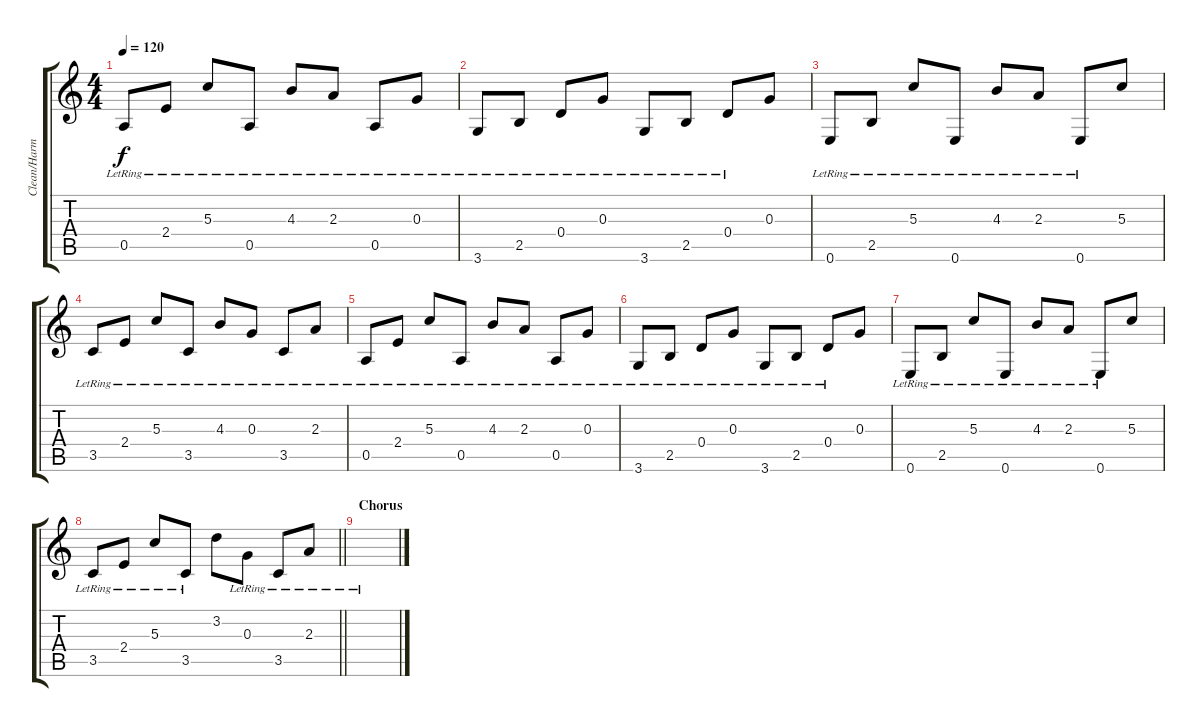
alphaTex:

\track ("Clean/Harmony Rhythm Gtr." "Clean/Harm") {instrument electricguitarclean}
\staff {score tabs}
\tuning (E4 B3 G3 D3 A2 E2) {hide}
\ts (4 4)
\tempo 120
\clef g2
\ks c
0.5{lr}.8{dy f} 2.4{lr}.8 5.3{lr}.8 0.5{lr}.8 4.3{lr}.8 2.3{lr}.8 0.5{lr}.8 0.3{lr}.8 |
3.6{lr}.8 2.5{lr}.8 0.4{lr}.8 0.3{lr}.8 3.6{lr}.8 2.5{lr}.8 0.4{lr}.8 0.3.8 |
0.6{lr}.8 2.5{lr}.8 5.3{lr}.8 0.6{lr}.8 4.3{lr}.8 2.3{lr}.8 0.6{lr}.8 5.3.8 |
3.5{lr}.8 2.4{lr}.8 5.3{lr}.8 3.5{lr}.8 4.3{lr}.8 0.3{lr}.8 3.5{lr}.8 2.3{lr}.8 |
0.5{lr}.8 2.4{lr}.8 5.3{lr}.8 0.5{lr}.8 4.3{lr}.8 2.3{lr}.8 0.5{lr}.8 0.3{lr}.8 |
3.6{lr}.8 2.5{lr}.8 0.4{lr}.8 0.3{lr}.8 3.6{lr}.8 2.5{lr}.8 0.4{lr}.8 0.3.8 |
0.6{lr}.8 2.5{lr}.8 5.3{lr}.8 0.6{lr}.8 4.3{lr}.8 2.3{lr}.8 0.6{lr}.8 5.3.8 |
\barLineRight lightlight
3.5{lr}.8 2.4{lr}.8 5.3{lr}.8 3.5{lr}.8 3.2.8 0.3{lr}.8 3.5{lr}.8 2.3{lr}.8 |
\section ("" "Chorus")
